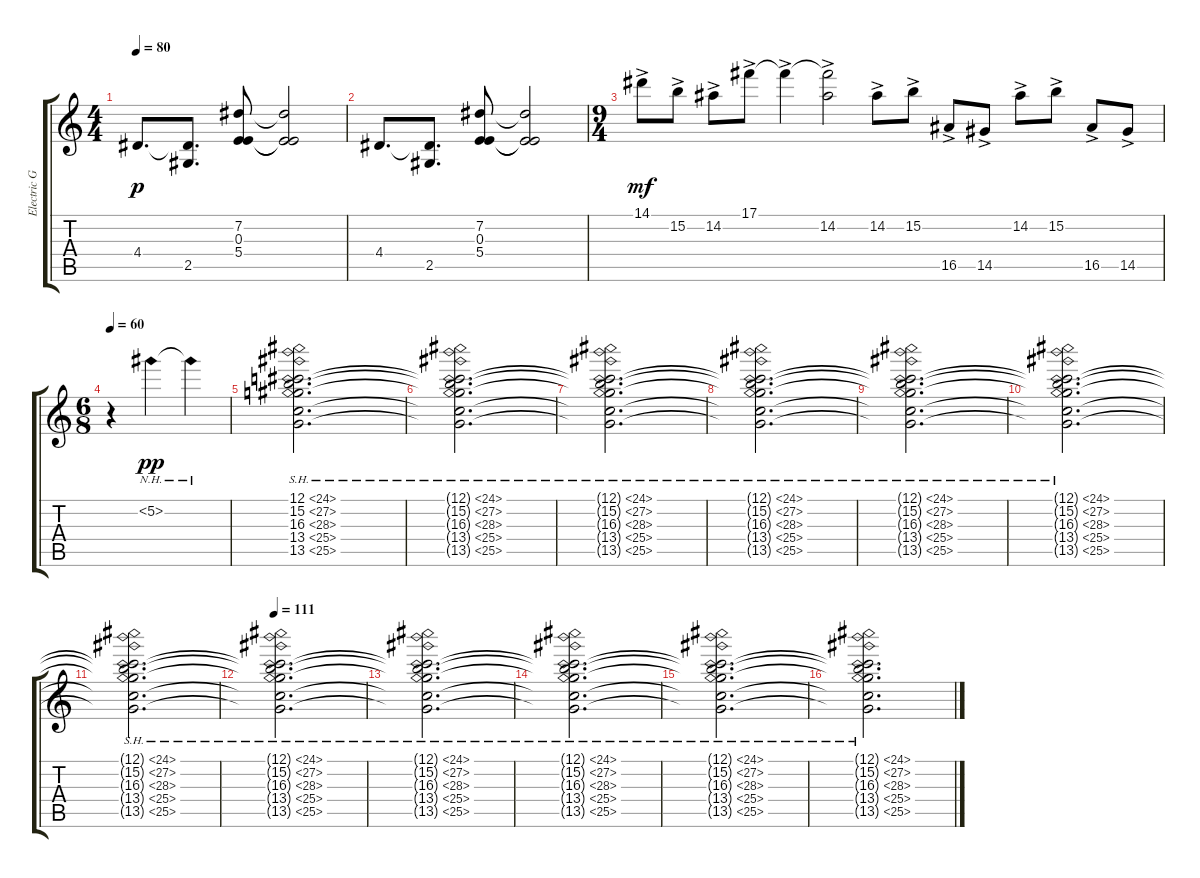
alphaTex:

\track ("Electric Guitar" "Electric G") {instrument overdrivenguitar}
\staff {score tabs}
\tuning (Db4 Ab3 E3 B2 Gb2 B1) {hide}
\ts (4 4)
\tempo 80
\clef g2
\ks c
4.4.8{d dy p} (4.4{t} 2.5).8{d} (7.2 0.3 5.4).8 (7.2{t} 0.3{t} 5.4{t}).2 |
4.4.8{d} (4.4{t} 2.5).8{d} (7.2 0.3 5.4).8 (7.2{t} 0.3{t} 5.4{t}).2 |
\ts (9 4)
14.1{ac}.8{dy mf} 15.2{ac}.8 14.2{ac}.8 17.1{ac}.8 17.1{ac t}.4 (17.1{ac t} 14.2{ac}).2 14.2{ac}.8 15.2{ac}.8 16.5{ac}.8 14.5{ac}.8 14.2{ac}.8 15.2{ac}.8 16.5{ac}.8 14.5{ac}.8 |
\ts (6 8)
\tempo 60
r.4 5.2{nh}.4{dy pp} 5.2{nh t}.4 |
(12.1{sh 12} 15.2{sh 12} 16.3{sh 12} 13.4{sh 12} 13.5{sh 12}).2{d} |
(12.1{sh 12 t} 15.2{sh 12 t} 16.3{sh 12 t} 13.4{sh 12 t} 13.5{sh 12 t}).2{d} |
(12.1{sh 12 t} 15.2{sh 12 t} 16.3{sh 12 t} 13.4{sh 12 t} 13.5{sh 12 t}).2{d} |
(12.1{sh 12 t} 15.2{sh 12 t} 16.3{sh 12 t} 13.4{sh 12 t} 13.5{sh 12 t}).2{d} |
(12.1{sh 12 t} 15.2{sh 12 t} 16.3{sh 12 t} 13.4{sh 12 t} 13.5{sh 12 t}).2{d} |
(12.1{sh 12 t} 15.2{sh 12 t} 16.3{sh 12 t} 13.4{sh 12 t} 13.5{sh 12 t}).2{d} |
(12.1{sh 12 t} 15.2{sh 12 t} 16.3{sh 12 t} 13.4{sh 12 t} 13.5{sh 12 t}).2{d} |
\tempo 111
(12.1{sh 12 t} 15.2{sh 12 t} 16.3{sh 12 t} 13.4{sh 12 t} 13.5{sh 12 t}).2{d} |
(12.1{sh 12 t} 15.2{sh 12 t} 16.3{sh 12 t} 13.4{sh 12 t} 13.5{sh 12 t}).2{d} |
(12.1{sh 12 t} 15.2{sh 12 t} 16.3{sh 12 t} 13.4{sh 12 t} 13.5{sh 12 t}).2{d} |
(12.1{sh 12 t} 15.2{sh 12 t} 16.3{sh 12 t} 13.4{sh 12 t} 13.5{sh 12 t}).2{d} |
(12.1{sh 12 t} 15.2{sh 12 t} 16.3{sh 12 t} 13.4{sh 12 t} 13.5{sh 12 t}).2{d}
